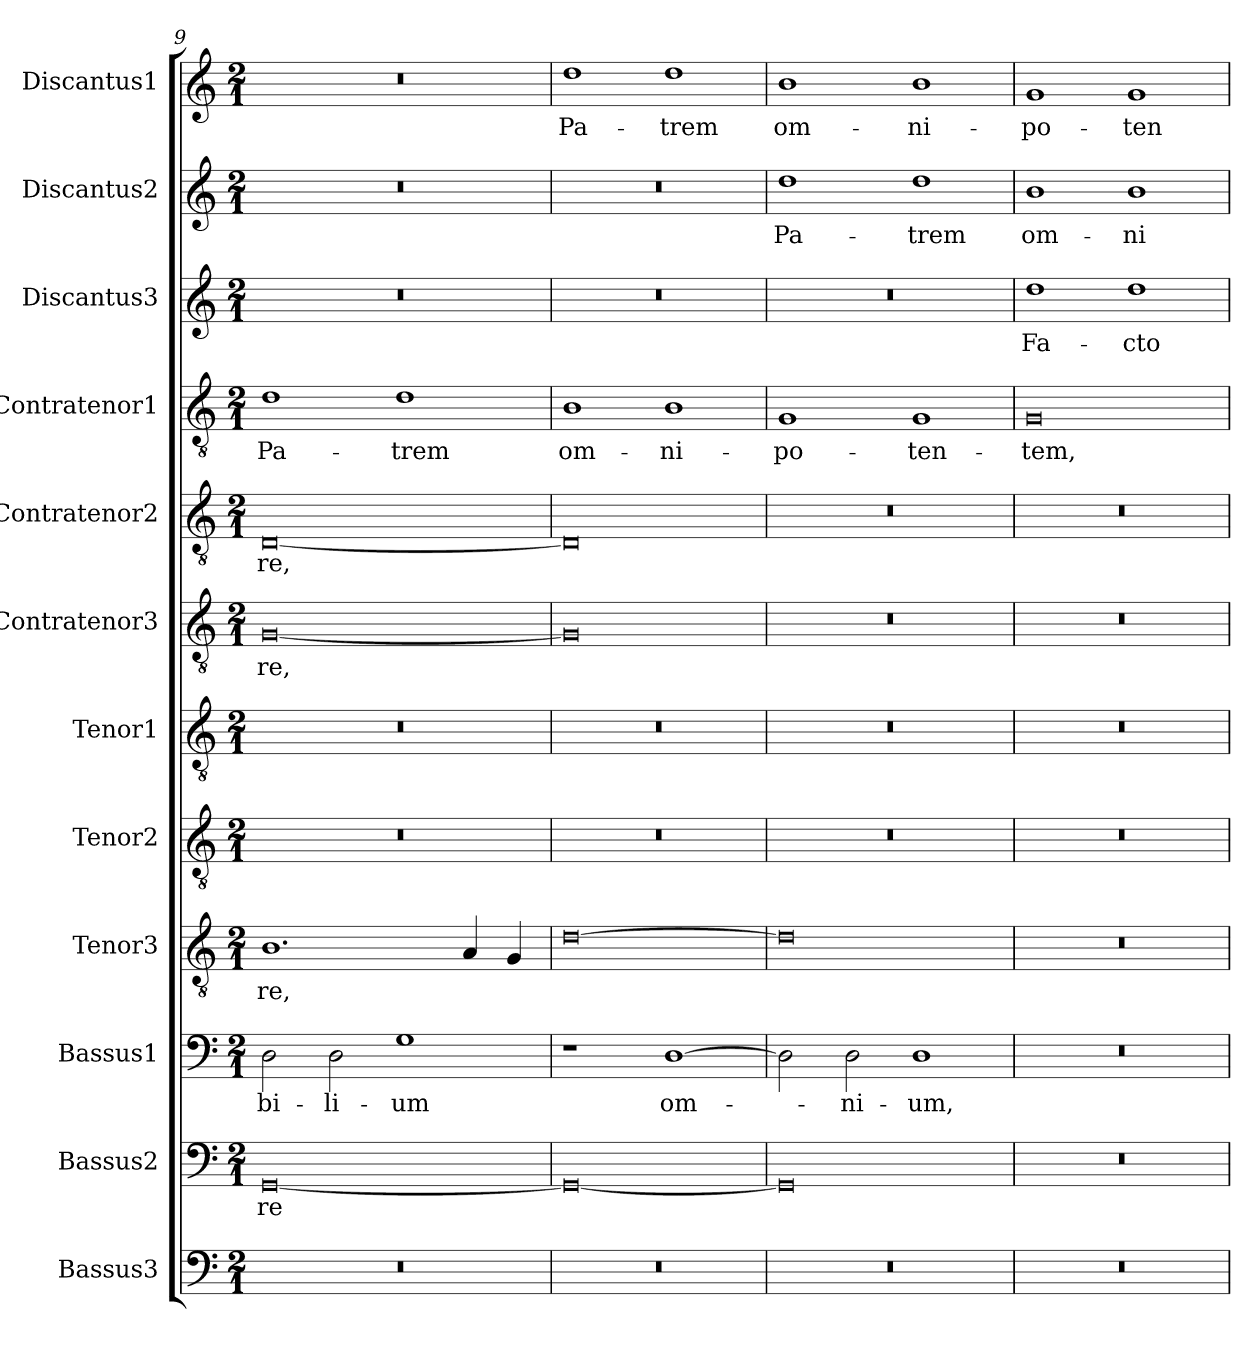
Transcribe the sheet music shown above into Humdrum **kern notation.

**kern	**kern	**text	**kern	**text	**kern	**text	**kern	**kern	**kern	**text	**kern	**text	**kern	**text	**kern	**text	**kern	**text	**kern	**text
*part12	*part11	*part11	*part10	*part10	*part9	*part9	*part8	*part7	*part6	*part6	*part5	*part5	*part4	*part4	*part3	*part3	*part2	*part2	*part1	*part1
*staff12	*staff11	*staff11	*staff10	*staff10	*staff9	*staff9	*staff8	*staff7	*staff6	*staff6	*staff5	*staff5	*staff4	*staff4	*staff3	*staff3	*staff2	*staff2	*staff1	*staff1
*I"Bassus3	*I"Bassus2	*	*I"Bassus1	*	*I"Tenor3	*	*I"Tenor2	*I"Tenor1	*I"Contratenor3	*	*I"Contratenor2	*	*I"Contratenor1	*	*I"Discantus3	*	*I"Discantus2	*	*I"Discantus1	*
*I'B3	*I'B2	*	*I'B1	*	*I'T3	*	*I'T2	*I'T1	*I'Ct3	*	*I'Ct2	*	*I'Ct1	*	*I'D3	*	*I'D2	*	*I'D1	*
*clefF4	*clefF4	*	*clefF4	*	*clefGv2	*	*clefGv2	*clefGv2	*clefGv2	*	*clefGv2	*	*clefGv2	*	*clefG2	*	*clefG2	*	*clefG2	*
*k[]	*k[]	*	*k[]	*	*k[]	*	*k[]	*k[]	*k[]	*	*k[]	*	*k[]	*	*k[]	*	*k[]	*	*k[]	*
*M2/1	*M2/1	*	*M2/1	*	*M2/1	*	*M2/1	*M2/1	*M2/1	*	*M2/1	*	*M2/1	*	*M2/1	*	*M2/1	*	*M2/1	*
=9	=9	=9	=9	=9	=9	=9	=9	=9	=9	=9	=9	=9	=9	=9	=9	=9	=9	=9	=9	=9
0r	[0GG	-re	2D	-bi-	1.B	-re,	0r	0r	[0G	-re,	[0D	-re,	1d	Pa-	0r	.	0r	.	0r	.
.	.	.	2D	-li-	.	.	.	.	.	.	.	.	.	.	.	.	.	.	.	.
.	.	.	1G	-um	.	.	.	.	.	.	.	.	1d	-trem	.	.	.	.	.	.
.	.	.	.	.	4A	.	.	.	.	.	.	.	.	.	.	.	.	.	.	.
.	.	.	.	.	4G	.	.	.	.	.	.	.	.	.	.	.	.	.	.	.
=10	=10	=10	=10	=10	=10	=10	=10	=10	=10	=10	=10	=10	=10	=10	=10	=10	=10	=10	=10	=10
0r	0GG_	.	1r	.	[0d	.	0r	0r	0G]	.	0D]	.	1B	om-	0r	.	0r	.	1dd	Pa-
.	.	.	[1D	om-	.	.	.	.	.	.	.	.	1B	-ni-	.	.	.	.	1dd	-trem
=11	=11	=11	=11	=11	=11	=11	=11	=11	=11	=11	=11	=11	=11	=11	=11	=11	=11	=11	=11	=11
0r	0GG]	.	2D]	.	0d]	.	0r	0r	0r	.	0r	.	1G	-po-	0r	.	1dd	Pa-	1b	om-
.	.	.	2D	-ni-	.	.	.	.	.	.	.	.	.	.	.	.	.	.	.	.
.	.	.	1D	-um,	.	.	.	.	.	.	.	.	1G	-ten-	.	.	1dd	-trem	1b	-ni-
=12	=12	=12	=12	=12	=12	=12	=12	=12	=12	=12	=12	=12	=12	=12	=12	=12	=12	=12	=12	=12
0r	0r	.	0r	.	0r	.	0r	0r	0r	.	0r	.	0G	-tem,	1dd	Fa-	1b	om-	1g	-po-
.	.	.	.	.	.	.	.	.	.	.	.	.	.	.	1dd	-cto-	1b	-ni-	1g	-ten-
=	=	=	=	=	=	=	=	=	=	=	=	=	=	=	=	=	=	=	=	=
*-	*-	*-	*-	*-	*-	*-	*-	*-	*-	*-	*-	*-	*-	*-	*-	*-	*-	*-	*-	*-
